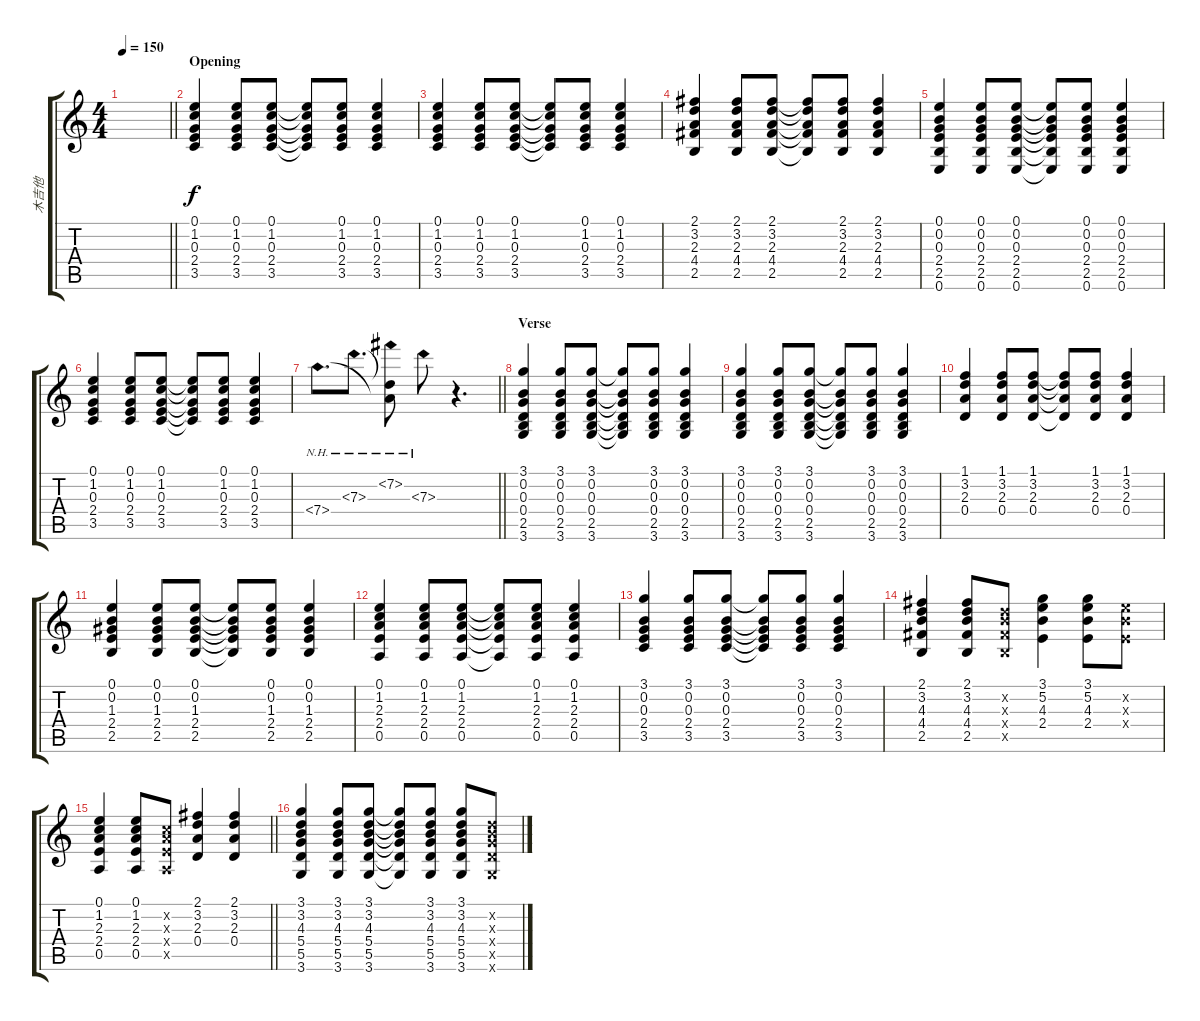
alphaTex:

\track ("木吉他" "木吉他") {instrument acousticguitarsteel}
\staff {score tabs}
\tuning (E4 B3 G3 D3 A2 E2) {hide}
\ts (4 4)
\tempo 150
\clef g2
\barLineRight lightlight
\ks c
|
\section ("" "Opening")
(0.1 1.2 0.3 2.4 3.5).4 (0.1 1.2 0.3 2.4 3.5).8 (0.1 1.2 0.3 2.4 3.5).8 (0.1{t} 1.2{t} 0.3{t} 2.4{t} 3.5{t}).8 (0.1 1.2 0.3 2.4 3.5).8 (0.1 1.2 0.3 2.4 3.5).4 |
(0.1 1.2 0.3 2.4 3.5).4 (0.1 1.2 0.3 2.4 3.5).8 (0.1 1.2 0.3 2.4 3.5).8 (0.1{t} 1.2{t} 0.3{t} 2.4{t} 3.5{t}).8 (0.1 1.2 0.3 2.4 3.5).8 (0.1 1.2 0.3 2.4 3.5).4 |
(2.1 3.2 2.3 4.4 2.5).4 (2.1 3.2 2.3 4.4 2.5).8 (2.1 3.2 2.3 4.4 2.5).8 (2.1{t} 3.2{t} 2.3{t} 4.4{t} 2.5{t}).8 (2.1 3.2 2.3 4.4 2.5).8 (2.1 3.2 2.3 4.4 2.5).4 |
(0.1 0.2 0.3 2.4 2.5 0.6).4 (0.1 0.2 0.3 2.4 2.5 0.6).8 (0.1 0.2 0.3 2.4 2.5 0.6).8 (0.1{t} 0.2{t} 0.3{t} 2.4{t} 2.5{t} 0.6{t}).8 (0.1 0.2 0.3 2.4 2.5 0.6).8 (0.1 0.2 0.3 2.4 2.5 0.6).4 |
(0.1 1.2 0.3 2.4 3.5).4 (0.1 1.2 0.3 2.4 3.5).8 (0.1 1.2 0.3 2.4 3.5).8 (0.1{t} 1.2{t} 0.3{t} 2.4{t} 3.5{t}).8 (0.1 1.2 0.3 2.4 3.5).8 (0.1 1.2 0.3 2.4 3.5).4 |
\barLineRight lightlight
7.4{nh}.8{d} 7.3{nh}.8{d} (7.2{nh} 7.3{t} 7.4{t}).8 7.3{nh}.8 r.4{d} |
\section ("" "Verse")
(3.1 0.2 0.3 0.4 2.5 3.6).4 (3.1 0.2 0.3 0.4 2.5 3.6).8 (3.1 0.2 0.3 0.4 2.5 3.6).8 (3.1{t} 0.2{t} 0.3{t} 0.4{t} 2.5{t} 3.6{t}).8 (3.1 0.2 0.3 0.4 2.5 3.6).8 (3.1 0.2 0.3 0.4 2.5 3.6).4 |
(3.1 0.2 0.3 0.4 2.5 3.6).4 (3.1 0.2 0.3 0.4 2.5 3.6).8 (3.1 0.2 0.3 0.4 2.5 3.6).8 (3.1{t} 0.2{t} 0.3{t} 0.4{t} 2.5{t} 3.6{t}).8 (3.1 0.2 0.3 0.4 2.5 3.6).8 (3.1 0.2 0.3 0.4 2.5 3.6).4 |
(1.1 3.2 2.3 0.4).4 (1.1 3.2 2.3 0.4).8 (1.1 3.2 2.3 0.4).8 (1.1{t} 3.2{t} 2.3{t} 0.4{t}).8 (1.1 3.2 2.3 0.4).8 (1.1 3.2 2.3 0.4).4 |
(0.1 0.2 1.3 2.4 2.5).4 (0.1 0.2 1.3 2.4 2.5).8 (0.1 0.2 1.3 2.4 2.5).8 (0.1{t} 0.2{t} 1.3{t} 2.4{t} 2.5{t}).8 (0.1 0.2 1.3 2.4 2.5).8 (0.1 0.2 1.3 2.4 2.5).4 |
(0.1 1.2 2.3 2.4 0.5).4 (0.1 1.2 2.3 2.4 0.5).8 (0.1 1.2 2.3 2.4 0.5).8 (0.1{t} 1.2{t} 2.3{t} 2.4{t} 0.5{t}).8 (0.1 1.2 2.3 2.4 0.5).8 (0.1 1.2 2.3 2.4 0.5).4 |
(3.1 0.2 0.3 2.4 3.5).4 (3.1 0.2 0.3 2.4 3.5).8 (3.1 0.2 0.3 2.4 3.5).8 (3.1{t} 0.2{t} 0.3{t} 2.4{t} 3.5{t}).8 (3.1 0.2 0.3 2.4 3.5).8 (3.1 0.2 0.3 2.4 3.5).4 |
(2.1 3.2 4.3 4.4 2.5).4 (2.1 3.2 4.3 4.4 2.5).8 (3.2{x} 4.3{x} 4.4{x} 2.5{x}).8 (3.1 5.2 4.3 2.4).4 (3.1 5.2 4.3 2.4).8 (5.2{x} 4.3{x} 2.4{x}).8 |
\barLineRight lightlight
(0.1 1.2 2.3 2.4 0.5).4 (0.1 1.2 2.3 2.4 0.5).8 (1.2{x} 2.3{x} 2.4{x} 0.5{x}).8 (2.1 3.2 2.3 0.4).4 (2.1 3.2 2.3 0.4).4 |
(3.1 3.2 4.3 5.4 5.5 3.6).4 (3.1 3.2 4.3 5.4 5.5 3.6).8 (3.1 3.2 4.3 5.4 5.5 3.6).8 (3.1{t} 3.2{t} 4.3{t} 5.4{t} 5.5{t} 3.6{t}).8 (3.1 3.2 4.3 5.4 5.5 3.6).8 (3.1 3.2 4.3 5.4 5.5 3.6).8 (3.2{x} 4.3{x} 5.4{x} 5.5{x} 3.6{x}).8
